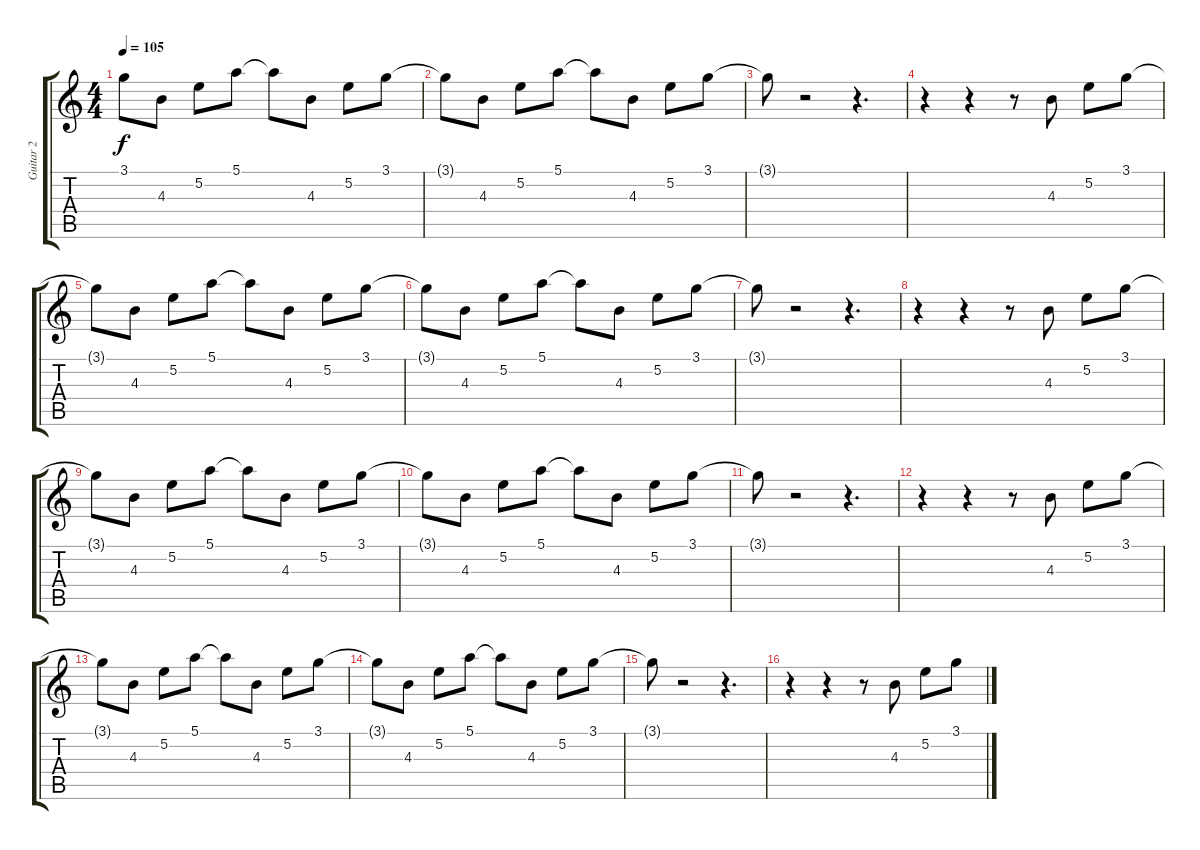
\track ("Guitar 2" "Guitar 2") {instrument overdrivenguitar}
\staff {score tabs}
\tuning (E4 B3 G3 D3 A2 E2) {hide}
\ts (4 4)
\tempo 105
\clef g2
\ks c
3.1{t}.8{dy f} 4.3.8 5.2.8 5.1.8 5.1{t}.8 4.3.8 5.2.8 3.1.8 |
3.1{t}.8 4.3.8 5.2.8 5.1.8 5.1{t}.8 4.3.8 5.2.8 3.1.8 |
3.1{t}.8 r.2 r.4{d} |
r.4 r.4 r.8 4.3.8 5.2.8 3.1.8 |
3.1{t}.8 4.3.8 5.2.8 5.1.8 5.1{t}.8 4.3.8 5.2.8 3.1.8 |
3.1{t}.8 4.3.8 5.2.8 5.1.8 5.1{t}.8 4.3.8 5.2.8 3.1.8 |
3.1{t}.8 r.2 r.4{d} |
r.4 r.4 r.8 4.3.8 5.2.8 3.1.8 |
3.1{t}.8 4.3.8 5.2.8 5.1.8 5.1{t}.8 4.3.8 5.2.8 3.1.8 |
3.1{t}.8 4.3.8 5.2.8 5.1.8 5.1{t}.8 4.3.8 5.2.8 3.1.8 |
3.1{t}.8 r.2 r.4{d} |
r.4 r.4 r.8 4.3.8 5.2.8 3.1.8 |
3.1{t}.8 4.3.8 5.2.8 5.1.8 5.1{t}.8 4.3.8 5.2.8 3.1.8 |
3.1{t}.8 4.3.8 5.2.8 5.1.8 5.1{t}.8 4.3.8 5.2.8 3.1.8 |
3.1{t}.8 r.2 r.4{d} |
r.4 r.4 r.8 4.3.8 5.2.8 3.1.8
